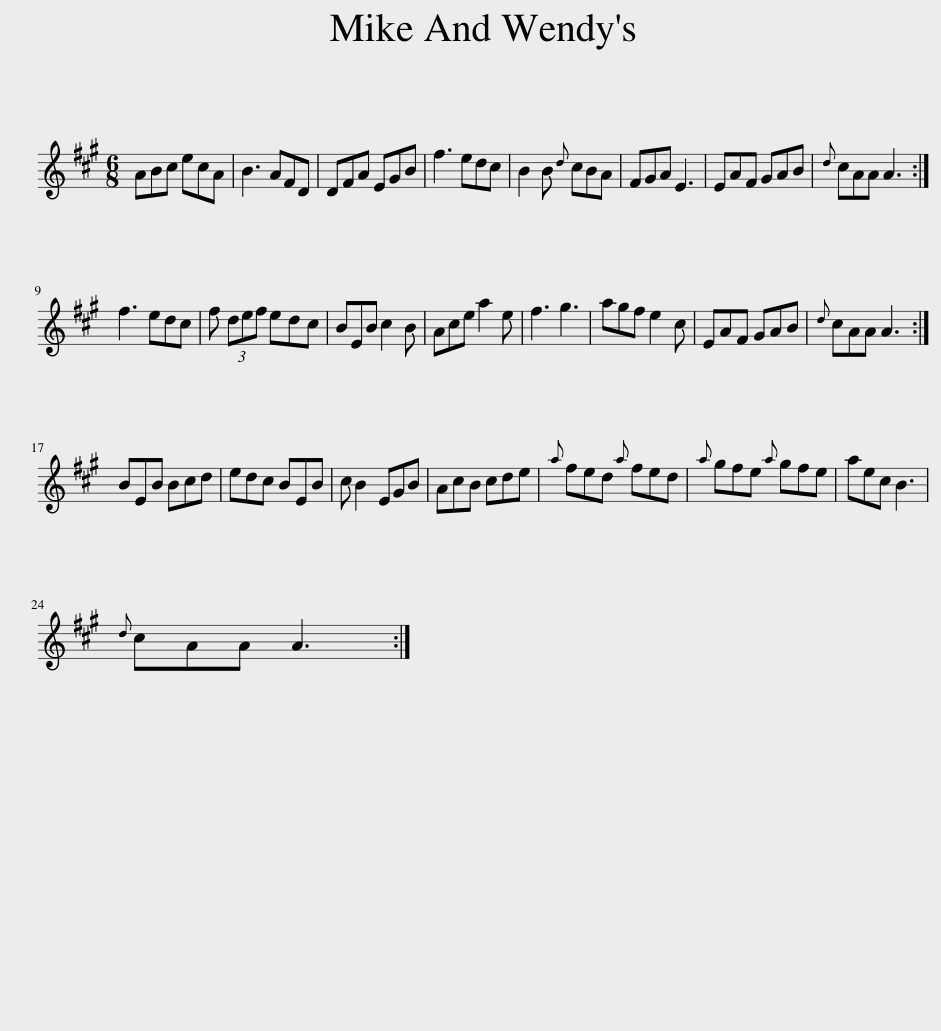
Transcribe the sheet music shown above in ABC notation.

X:1
L:1/8
M:6/8
I:linebreak $
K:A
V:1 treble
V:1
 ABc ecA | B3 AFD | DFA EGB | f3 edc | B2 B{d} cBA | %5
 FGA E3 | EAF GAB |{d} cAA A3 :|$ f3 edc | f (3def edc | %10
 BEB c2 B | Ace a2 e | f3 g3 | agf e2 c | EAF GAB | %15
{d} cAA A3 :|$ BEB Bcd | edc BEB | c B2 EGB | AcB cde | %20
{a} fed{a} fed |{a} gfe{a} gfe | aec B3 |${d} cAA A3 :| %24
